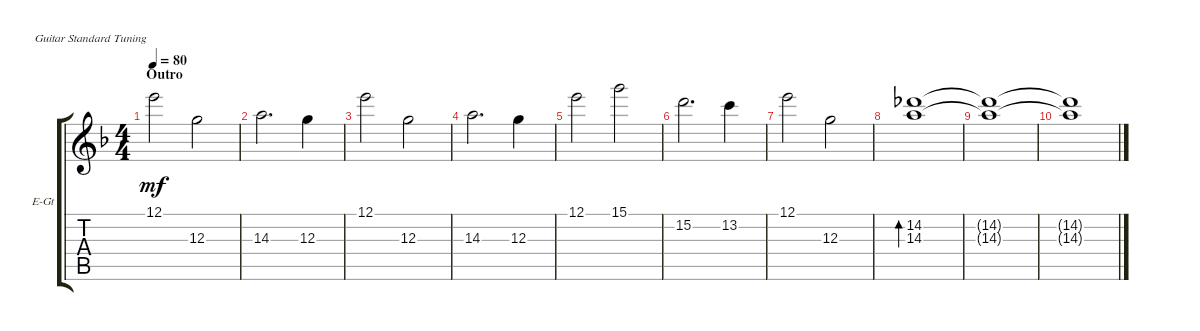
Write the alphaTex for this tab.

\bracketExtendMode groupsimilarinstruments
\firstSystemTrackNameOrientation horizontal
\otherSystemsTrackNameOrientation horizontal
\track ("guitar clean 2 (Artur Potemkin)" "E-Gt") {instrument electricguitarclean}
\staff {score tabs}
\tuning (E4 B3 G3 D3 A2 E2)
\ts (4 4)
\section ("" "Outro")
\tempo 80
\clef g2
\scale
0.333333
\ks dminor
12.1.2{dy mf} 12.3.2 |
\scale
0.333333 14.3.2{d} 12.3.4 |
\section ("" "")
\scale
0.333333 12.1.2 12.3.2 |
\scale
0.333333 14.3.2{d} 12.3.4 |
\scale
0.333333 12.1.2 15.1.2 |
\scale
0.333333 15.2.2{d} 13.2.4 |
\scale
0.333333 12.1.2 12.3.2 |
\scale
0.333333 (14.2 14.3).1{bd 234} |
\scale
0.333333 (14.2{t} 14.3{t}).1 |
(14.3{t} 14.2{t}).1
